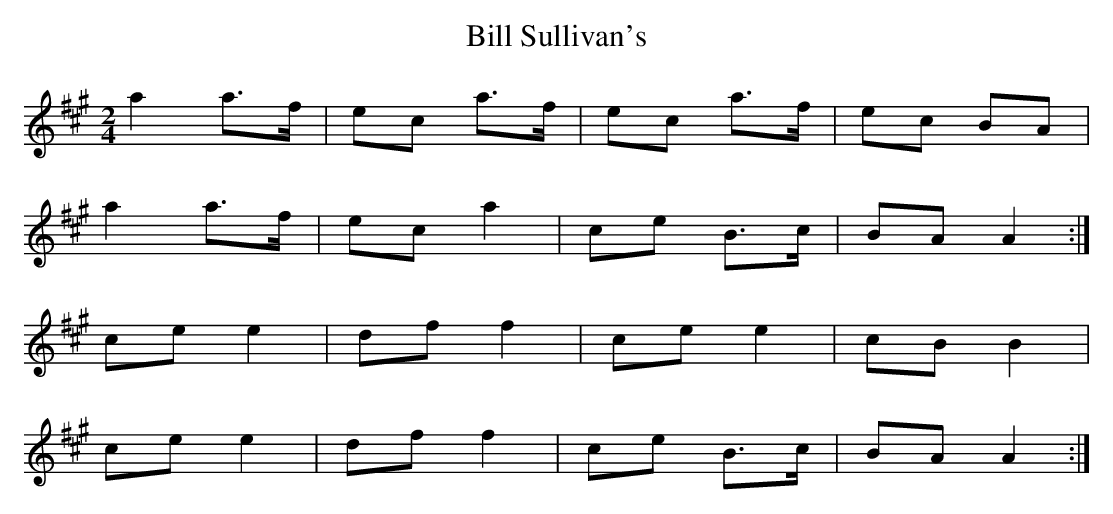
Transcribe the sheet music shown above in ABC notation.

X:1
T:Bill Sullivan's
M:2/4
L:1/8
K:A Major
a2 a3/2f/|ec a3/2f/|ec a3/2f/|ec BA|!
a2 a3/2f/|ec a2|ce B3/2c/|BA A2:|!
ce e2|df f2|ce e2|cB B2|!
ce e2|df f2|ce B3/2c/|BA A2:|!
